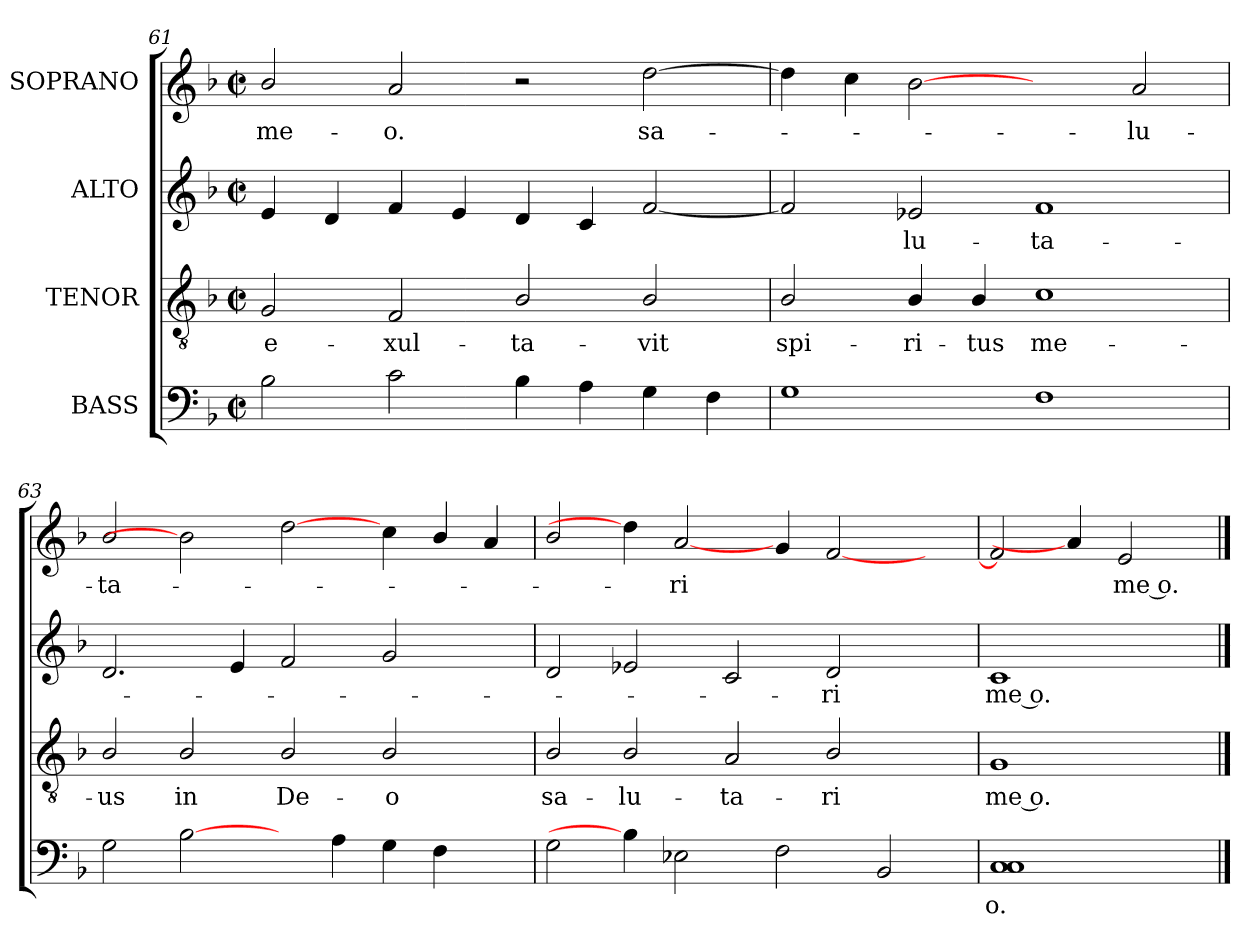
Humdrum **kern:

**kern	**text	**kern	**text	**kern	**text	**kern	**text
*part4	*part4	*part3	*part3	*part2	*part2	*part1	*part1
*staff4	*staff4	*staff3	*staff3	*staff2	*staff2	*staff1	*staff1
*I"BASS	*	*I"TENOR	*	*I"ALTO	*	*I"SOPRANO	*
!!LO:LB:g=z
*clefF4	*	*clefGv2	*	*clefG2	*	*clefG2	*
*k[b-]	*	*k[b-]	*	*k[b-]	*	*k[b-]	*
*F:	*	*F:	*	*F:	*	*F:	*
*M2/2	*	*M2/2	*	*M2/2	*	*M2/2	*
*met(c|)	*	*met(c|)	*	*met(c|)	*	*met(c|)	*
=61	=61	=61	=61	=61	=61	=61	=61
!	!	!	!LO:LY:b	!	!	!	!LO:LY:b
2B-\	.	2G/	e-	4e/	.	2b-/	me-
.	.	.	.	4d/	.	.	.
!	!	!	!LO:LY:b	!	!	!	!LO:LY:b
2c\	.	2F/	-xul-	4f/	.	2a/	-o.
.	.	.	.	4e/	.	.	.
!	!	!	!LO:LY:b	!	!	!	!
4B-\	.	2B-/	-ta-	4d/	.	2r	.
4A\	.	.	.	4c/	.	.	.
!	!	!	!LO:LY:b	!	!	!	!LO:LY:b
4G\	.	2B-/	-vit	[<2f/	.	[>2dd\	sa-
4F\	.	.	.	.	.	.	.
=62	=62	=62	=62	=62	=62	=62	=62
!	!	!	!LO:LY:b	!	!	!	!
1G	.	2B-/	spi-	2f/]	.	4dd\]	.
.	.	.	.	.	.	4cc\	.
!	!	!	!LO:LY:b	!	!LO:LY:b	!	!
.	.	4B-/	-ri-	2e-/	-lu-	[2b-	.
!	!	!	!LO:LY:b:rj	!	!	!	!
.	.	4B-/	-tus	.	.	.	.
!	!	!	!LO:LY:b	!	!LO:LY:b	!	!
1F	.	1c	me-	1f	-ta-	2ryy	.
!	!	!	!	!	!	!	!LO:LY:b
.	.	.	.	.	.	2a/	-lu-
=63	=63	=63	=63	=63	=63	=63	=63
!	!	!	!LO:LY:b	!	!	!	!LO:LY:b
2G\	.	2B-/	-us	2.d/	.	2b-/	-ta-
!	!	!	!LO:LY:b	!	!	!	!
[2B-\	.	2B-/	in	.	.	2b-]	.
.	.	.	.	4e/	.	.	.
!	!	!	!LO:LY:b	!	!	!	!
4ryy	.	2B-/	De-	2f/	.	[2dd\	.
4A\	.	.	.	.	.	.	.
!	!	!	!LO:LY:b	!	!	!	!
4G\	.	2B-/	-o	2g/	.	4cc\	.
4F\	.	.	.	.	.	4b-/	.
4ryy	.	4ryy	.	4ryy	.	4a/	.
=64	=64	=64	=64	=64	=64	=64	=64
!	!	!	!LO:LY:b	!	!	!	!
2G\	.	2B-/	sa-	2d/	.	2b-/	.
!	!	!	!LO:LY:b	!	!	!	!
4B-\]	.	2B-/	-lu-	2e-X/	.	4dd\]	.
!	!	!	!	!	!	!	!LO:LY:b
2E-X\	.	.	.	.	.	[2a/	-ri
!	!	!	!LO:LY:b	!	!	!	!
.	.	2A/	-ta-	2c/	.	.	.
2F\	.	.	.	.	.	4g/	.
!	!	!	!LO:LY:b	!	!LO:LY:b	!	!
.	.	2B-/	-ri	2d/	-ri	[<2f/	.
2BB-/	.	.	.	.	.	.	.
.	.	4ryy	.	4ryy	.	4ryy	.
=65	=65	=65	=65	=65	=65	=65	=65
!	!LO:LY:b	!	!LO:LY:b	!	!LO:LY:b	!	!
1C 1C	-o.	1G	me o.-	1c	me o.-	2f/]	.
.	.	.	.	.	.	4a/]	.
!	!	!	!	!	!	!	!LO:LY:b
.	.	.	.	.	.	2e/	me o.-
4ryy	.	4ryy	.	4ryy	.	.	.
==	==	==	==	==	==	==	==
*-	*-	*-	*-	*-	*-	*-	*-
